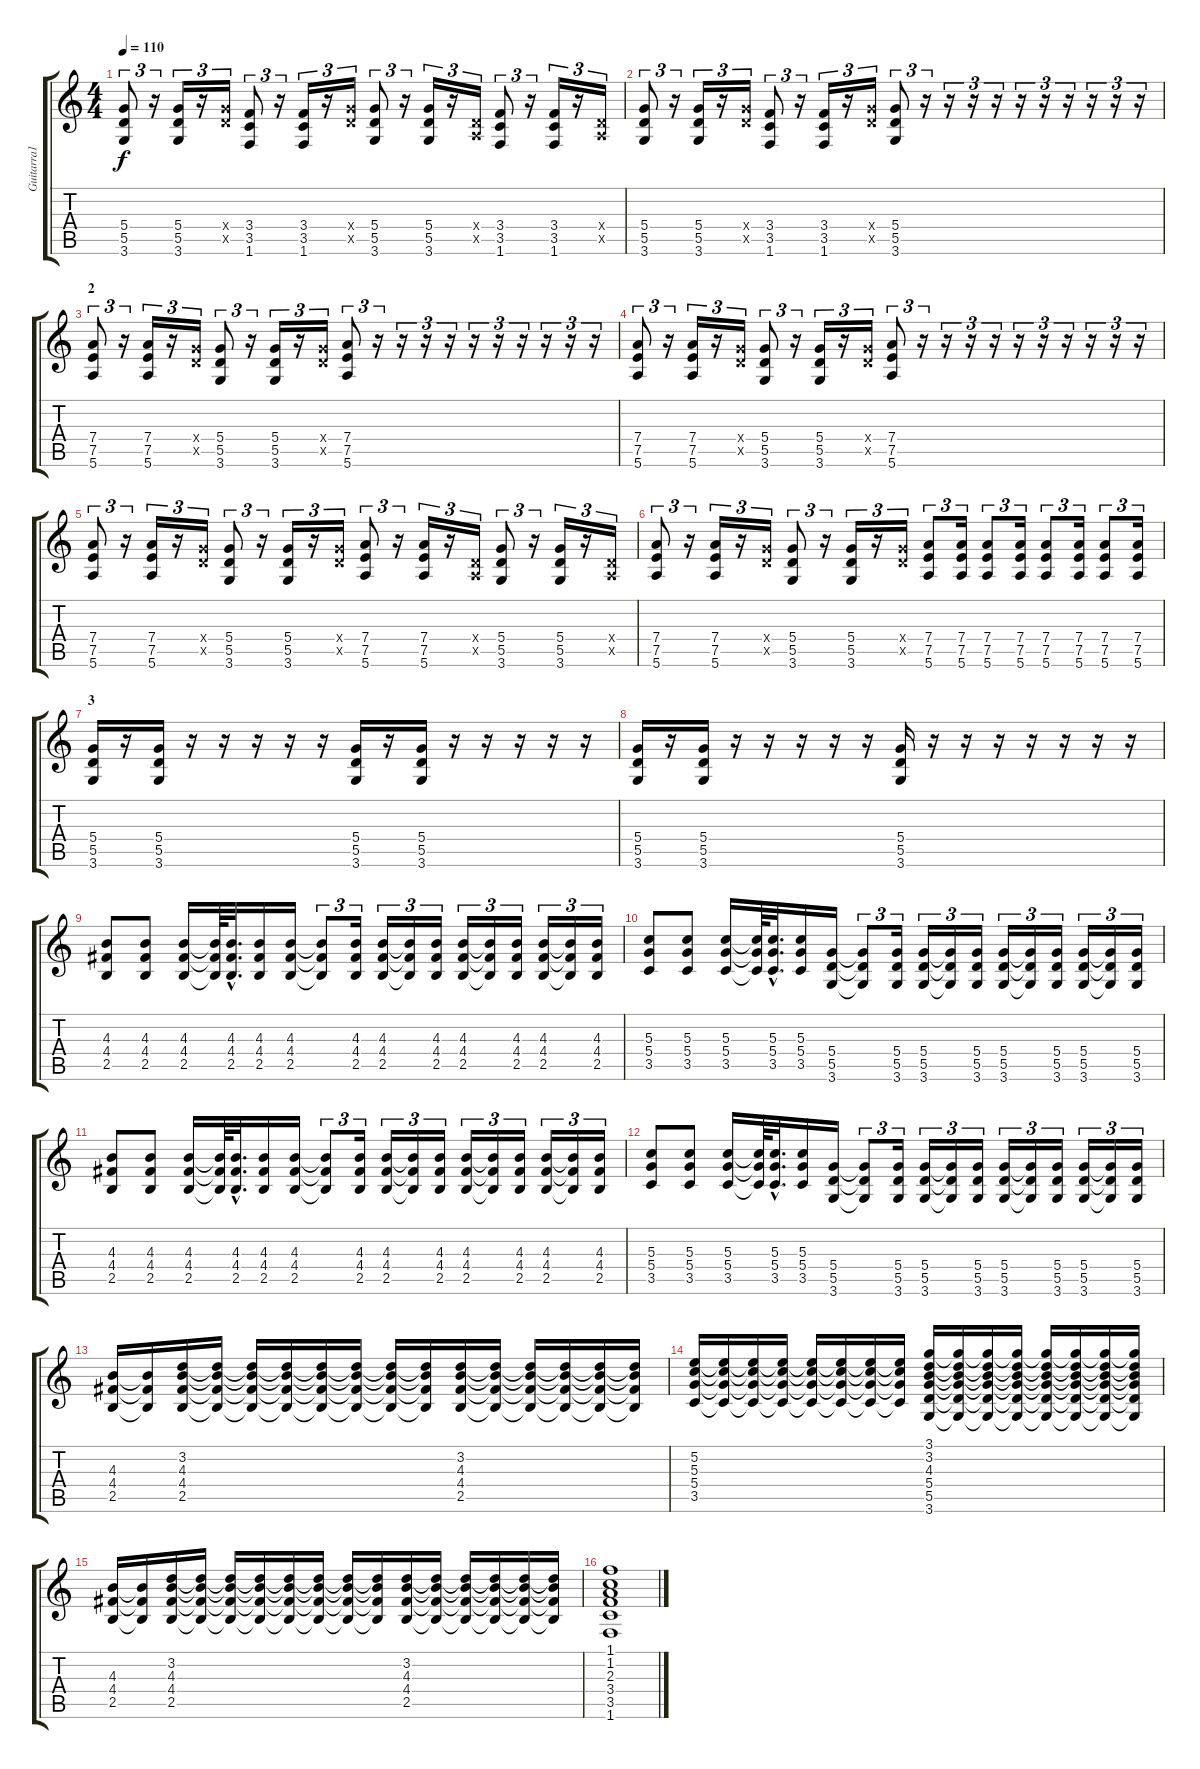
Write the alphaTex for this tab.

\track ("Guitarra1" "Guitarra1") {instrument electricguitarclean}
\staff {score tabs}
\tuning (E4 B3 G3 D3 A2 E2) {hide}
\ts (4 4)
\tempo 110
\clef g2
\ks c
(5.4 5.5 3.6).8{tu (3 2) dy f} r.16{tu (3 2)} (5.4 5.5 3.6).16{tu (3 2)} r.16{tu (3 2)} (5.4{x} 5.5{x}).16{tu (3 2)} (3.4 3.5 1.6).8{tu (3 2)} r.16{tu (3 2)} (3.4 3.5 1.6).16{tu (3 2)} r.16{tu (3 2)} (5.4{x} 5.5{x}).16{tu (3 2)} (5.4 5.5 3.6).8{tu (3 2)} r.16{tu (3 2)} (5.4 5.5 3.6).16{tu (3 2)} r.16{tu (3 2)} (0.4{x} 0.5{x}).16{tu (3 2)} (3.4 3.5 1.6).8{tu (3 2)} r.16{tu (3 2)} (3.4 3.5 1.6).16{tu (3 2)} r.16{tu (3 2)} (0.4{x} 0.5{x}).16{tu (3 2)} |
(5.4 5.5 3.6).8{tu (3 2)} r.16{tu (3 2)} (5.4 5.5 3.6).16{tu (3 2)} r.16{tu (3 2)} (5.4{x} 5.5{x}).16{tu (3 2)} (3.4 3.5 1.6).8{tu (3 2)} r.16{tu (3 2)} (3.4 3.5 1.6).16{tu (3 2)} r.16{tu (3 2)} (5.4{x} 5.5{x}).16{tu (3 2)} (5.4 5.5 3.6).8{tu (3 2)} r.16{tu (3 2)} r.16{tu (3 2)} r.16{tu (3 2)} r.16{tu (3 2)} r.16{tu (3 2)} r.16{tu (3 2)} r.16{tu (3 2)} r.16{tu (3 2)} r.16{tu (3 2)} r.16{tu (3 2)} |
\section ("" "2")
(7.4 7.5 5.6).8{tu (3 2)} r.16{tu (3 2)} (7.4 7.5 5.6).16{tu (3 2)} r.16{tu (3 2)} (5.4{x} 5.5{x}).16{tu (3 2)} (5.4 5.5 3.6).8{tu (3 2)} r.16{tu (3 2)} (5.4 5.5 3.6).16{tu (3 2)} r.16{tu (3 2)} (5.4{x} 5.5{x}).16{tu (3 2)} (7.4 7.5 5.6).8{tu (3 2)} r.16{tu (3 2)} r.16{tu (3 2)} r.16{tu (3 2)} r.16{tu (3 2)} r.16{tu (3 2)} r.16{tu (3 2)} r.16{tu (3 2)} r.16{tu (3 2)} r.16{tu (3 2)} r.16{tu (3 2)} |
(7.4 7.5 5.6).8{tu (3 2)} r.16{tu (3 2)} (7.4 7.5 5.6).16{tu (3 2)} r.16{tu (3 2)} (5.4{x} 5.5{x}).16{tu (3 2)} (5.4 5.5 3.6).8{tu (3 2)} r.16{tu (3 2)} (5.4 5.5 3.6).16{tu (3 2)} r.16{tu (3 2)} (5.4{x} 5.5{x}).16{tu (3 2)} (7.4 7.5 5.6).8{tu (3 2)} r.16{tu (3 2)} r.16{tu (3 2)} r.16{tu (3 2)} r.16{tu (3 2)} r.16{tu (3 2)} r.16{tu (3 2)} r.16{tu (3 2)} r.16{tu (3 2)} r.16{tu (3 2)} r.16{tu (3 2)} |
(7.4 7.5 5.6).8{tu (3 2)} r.16{tu (3 2)} (7.4 7.5 5.6).16{tu (3 2)} r.16{tu (3 2)} (5.4{x} 5.5{x}).16{tu (3 2)} (5.4 5.5 3.6).8{tu (3 2)} r.16{tu (3 2)} (5.4 5.5 3.6).16{tu (3 2)} r.16{tu (3 2)} (5.4{x} 5.5{x}).16{tu (3 2)} (7.4 7.5 5.6).8{tu (3 2)} r.16{tu (3 2)} (7.4 7.5 5.6).16{tu (3 2)} r.16{tu (3 2)} (0.4{x} 0.5{x}).16{tu (3 2)} (5.4 5.5 3.6).8{tu (3 2)} r.16{tu (3 2)} (5.4 5.5 3.6).16{tu (3 2)} r.16{tu (3 2)} (0.4{x} 0.5{x}).16{tu (3 2)} |
(7.4 7.5 5.6).8{tu (3 2)} r.16{tu (3 2)} (7.4 7.5 5.6).16{tu (3 2)} r.16{tu (3 2)} (5.4{x} 5.5{x}).16{tu (3 2)} (5.4 5.5 3.6).8{tu (3 2)} r.16{tu (3 2)} (5.4 5.5 3.6).16{tu (3 2)} r.16{tu (3 2)} (5.4{x} 5.5{x}).16{tu (3 2)} (7.4 7.5 5.6).8{tu (3 2)} (7.4 7.5 5.6).16{tu (3 2)} (7.4 7.5 5.6).8{tu (3 2)} (7.4 7.5 5.6).16{tu (3 2)} (7.4 7.5 5.6).8{tu (3 2)} (7.4 7.5 5.6).16{tu (3 2)} (7.4 7.5 5.6).8{tu (3 2)} (7.4 7.5 5.6).16{tu (3 2)} |
\section ("" "3")
(5.4 5.5 3.6).16 r.16 (5.4 5.5 3.6).16 r.16 r.16 r.16 r.16 r.16 (5.4 5.5 3.6).16 r.16 (5.4 5.5 3.6).16 r.16 r.16 r.16 r.16 r.16 |
(5.4 5.5 3.6).16 r.16 (5.4 5.5 3.6).16 r.16 r.16 r.16 r.16 r.16 (5.4 5.5 3.6).16 r.16 r.16 r.16 r.16 r.16 r.16 r.16 |
(4.3 4.4 2.5).8 (4.3 4.4 2.5).8 (4.3 4.4 2.5).16 (4.3{t} 4.4{t} 2.5{t}).64 (4.3{hac} 4.4{hac} 2.5{hac}).32{d} (4.3 4.4 2.5).16 (4.3 4.4 2.5).16 (4.3{t} 4.4{t} 2.5{t}).8{tu (3 2)} (4.3 4.4 2.5).16{tu (3 2)} (4.3 4.4 2.5).16{tu (3 2)} (4.3{t} 4.4{t} 2.5{t}).16{tu (3 2)} (4.3 4.4 2.5).16{tu (3 2)} (4.3 4.4 2.5).16{tu (3 2)} (4.3{t} 4.4{t} 2.5{t}).16{tu (3 2)} (4.3 4.4 2.5).16{tu (3 2)} (4.3 4.4 2.5).16{tu (3 2)} (4.3{t} 4.4{t} 2.5{t}).16{tu (3 2)} (4.3 4.4 2.5).16{tu (3 2)} |
(5.3 5.4 3.5).8 (5.3 5.4 3.5).8 (5.3 5.4 3.5).16 (5.3{t} 5.4{t} 3.5{t}).64 (5.3{hac} 5.4{hac} 3.5{hac}).32{d} (5.3 5.4 3.5).16 (5.4 5.5 3.6).16 (5.4{t} 5.5{t} 3.6{t}).8{tu (3 2)} (5.4 5.5 3.6).16{tu (3 2)} (5.4 5.5 3.6).16{tu (3 2)} (5.4{t} 5.5{t} 3.6{t}).16{tu (3 2)} (5.4 5.5 3.6).16{tu (3 2)} (5.4 5.5 3.6).16{tu (3 2)} (5.4{t} 5.5{t} 3.6{t}).16{tu (3 2)} (5.4 5.5 3.6).16{tu (3 2)} (5.4 5.5 3.6).16{tu (3 2)} (5.4{t} 5.5{t} 3.6{t}).16{tu (3 2)} (5.4 5.5 3.6).16{tu (3 2)} |
(4.3 4.4 2.5).8 (4.3 4.4 2.5).8 (4.3 4.4 2.5).16 (4.3{t} 4.4{t} 2.5{t}).64 (4.3{hac} 4.4{hac} 2.5{hac}).32{d} (4.3 4.4 2.5).16 (4.3 4.4 2.5).16 (4.3{t} 4.4{t} 2.5{t}).8{tu (3 2)} (4.3 4.4 2.5).16{tu (3 2)} (4.3 4.4 2.5).16{tu (3 2)} (4.3{t} 4.4{t} 2.5{t}).16{tu (3 2)} (4.3 4.4 2.5).16{tu (3 2)} (4.3 4.4 2.5).16{tu (3 2)} (4.3{t} 4.4{t} 2.5{t}).16{tu (3 2)} (4.3 4.4 2.5).16{tu (3 2)} (4.3 4.4 2.5).16{tu (3 2)} (4.3{t} 4.4{t} 2.5{t}).16{tu (3 2)} (4.3 4.4 2.5).16{tu (3 2)} |
(5.3 5.4 3.5).8 (5.3 5.4 3.5).8 (5.3 5.4 3.5).16 (5.3{t} 5.4{t} 3.5{t}).64 (5.3{hac} 5.4{hac} 3.5{hac}).32{d} (5.3 5.4 3.5).16 (5.4 5.5 3.6).16 (5.4{t} 5.5{t} 3.6{t}).8{tu (3 2)} (5.4 5.5 3.6).16{tu (3 2)} (5.4 5.5 3.6).16{tu (3 2)} (5.4{t} 5.5{t} 3.6{t}).16{tu (3 2)} (5.4 5.5 3.6).16{tu (3 2)} (5.4 5.5 3.6).16{tu (3 2)} (5.4{t} 5.5{t} 3.6{t}).16{tu (3 2)} (5.4 5.5 3.6).16{tu (3 2)} (5.4 5.5 3.6).16{tu (3 2)} (5.4{t} 5.5{t} 3.6{t}).16{tu (3 2)} (5.4 5.5 3.6).16{tu (3 2)} |
(4.3 4.4 2.5).16 (4.3{t} 4.4{t} 2.5{t}).16 (3.2 4.3 4.4 2.5).16 (3.2{t} 4.3{t} 4.4{t} 2.5{t}).16 (3.2{t} 4.3{t} 4.4{t} 2.5{t}).16 (3.2{t} 4.3{t} 4.4{t} 2.5{t}).16 (3.2{t} 4.3{t} 4.4{t} 2.5{t}).16 (3.2{t} 4.3{t} 4.4{t} 2.5{t}).16 (3.2{t} 4.3{t} 4.4{t} 2.5{t}).16 (3.2{t} 4.3{t} 4.4{t} 2.5{t}).16 (3.2 4.3 4.4 2.5).16 (3.2{t} 4.3{t} 4.4{t} 2.5{t}).16 (3.2{t} 4.3{t} 4.4{t} 2.5{t}).16 (3.2{t} 4.3{t} 4.4{t} 2.5{t}).16 (3.2{t} 4.3{t} 4.4{t} 2.5{t}).16 (3.2{t} 4.3{t} 4.4{t} 2.5{t}).16 |
(5.2 5.3 5.4 3.5).16 (5.2{t} 5.3{t} 5.4{t} 3.5{t}).16 (5.2{t} 5.3{t} 5.4{t} 3.5{t}).16 (5.2{t} 5.3{t} 5.4{t} 3.5{t}).16 (5.2{t} 5.3{t} 5.4{t} 3.5{t}).16 (5.2{t} 5.3{t} 5.4{t} 3.5{t}).16 (5.2{t} 5.3{t} 5.4{t} 3.5{t}).16 (5.2{t} 5.3{t} 5.4{t} 3.5{t}).16 (3.1 3.2 4.3 5.4 5.5 3.6).16 (3.1{t} 3.2{t} 4.3{t} 5.4{t} 5.5{t} 3.6{t}).16 (3.1{t} 3.2{t} 4.3{t} 5.4{t} 5.5{t} 3.6{t}).16 (3.1{t} 3.2{t} 4.3{t} 5.4{t} 5.5{t} 3.6{t}).16 (3.1{t} 3.2{t} 4.3{t} 5.4{t} 5.5{t} 3.6{t}).16 (3.1{t} 3.2{t} 4.3{t} 5.4{t} 5.5{t} 3.6{t}).16 (3.1{t} 3.2{t} 4.3{t} 5.4{t} 5.5{t} 3.6{t}).16 (3.1{t} 3.2{t} 4.3{t} 5.4{t} 5.5{t} 3.6{t}).16 |
(4.3 4.4 2.5).16 (4.3{t} 4.4{t} 2.5{t}).16 (3.2 4.3 4.4 2.5).16 (3.2{t} 4.3{t} 4.4{t} 2.5{t}).16 (3.2{t} 4.3{t} 4.4{t} 2.5{t}).16 (3.2{t} 4.3{t} 4.4{t} 2.5{t}).16 (3.2{t} 4.3{t} 4.4{t} 2.5{t}).16 (3.2{t} 4.3{t} 4.4{t} 2.5{t}).16 (3.2{t} 4.3{t} 4.4{t} 2.5{t}).16 (3.2{t} 4.3{t} 4.4{t} 2.5{t}).16 (3.2 4.3 4.4 2.5).16 (3.2{t} 4.3{t} 4.4{t} 2.5{t}).16 (3.2{t} 4.3{t} 4.4{t} 2.5{t}).16 (3.2{t} 4.3{t} 4.4{t} 2.5{t}).16 (3.2{t} 4.3{t} 4.4{t} 2.5{t}).16 (3.2{t} 4.3{t} 4.4{t} 2.5{t}).16 |
(1.1 1.2 2.3 3.4 3.5 1.6).1
